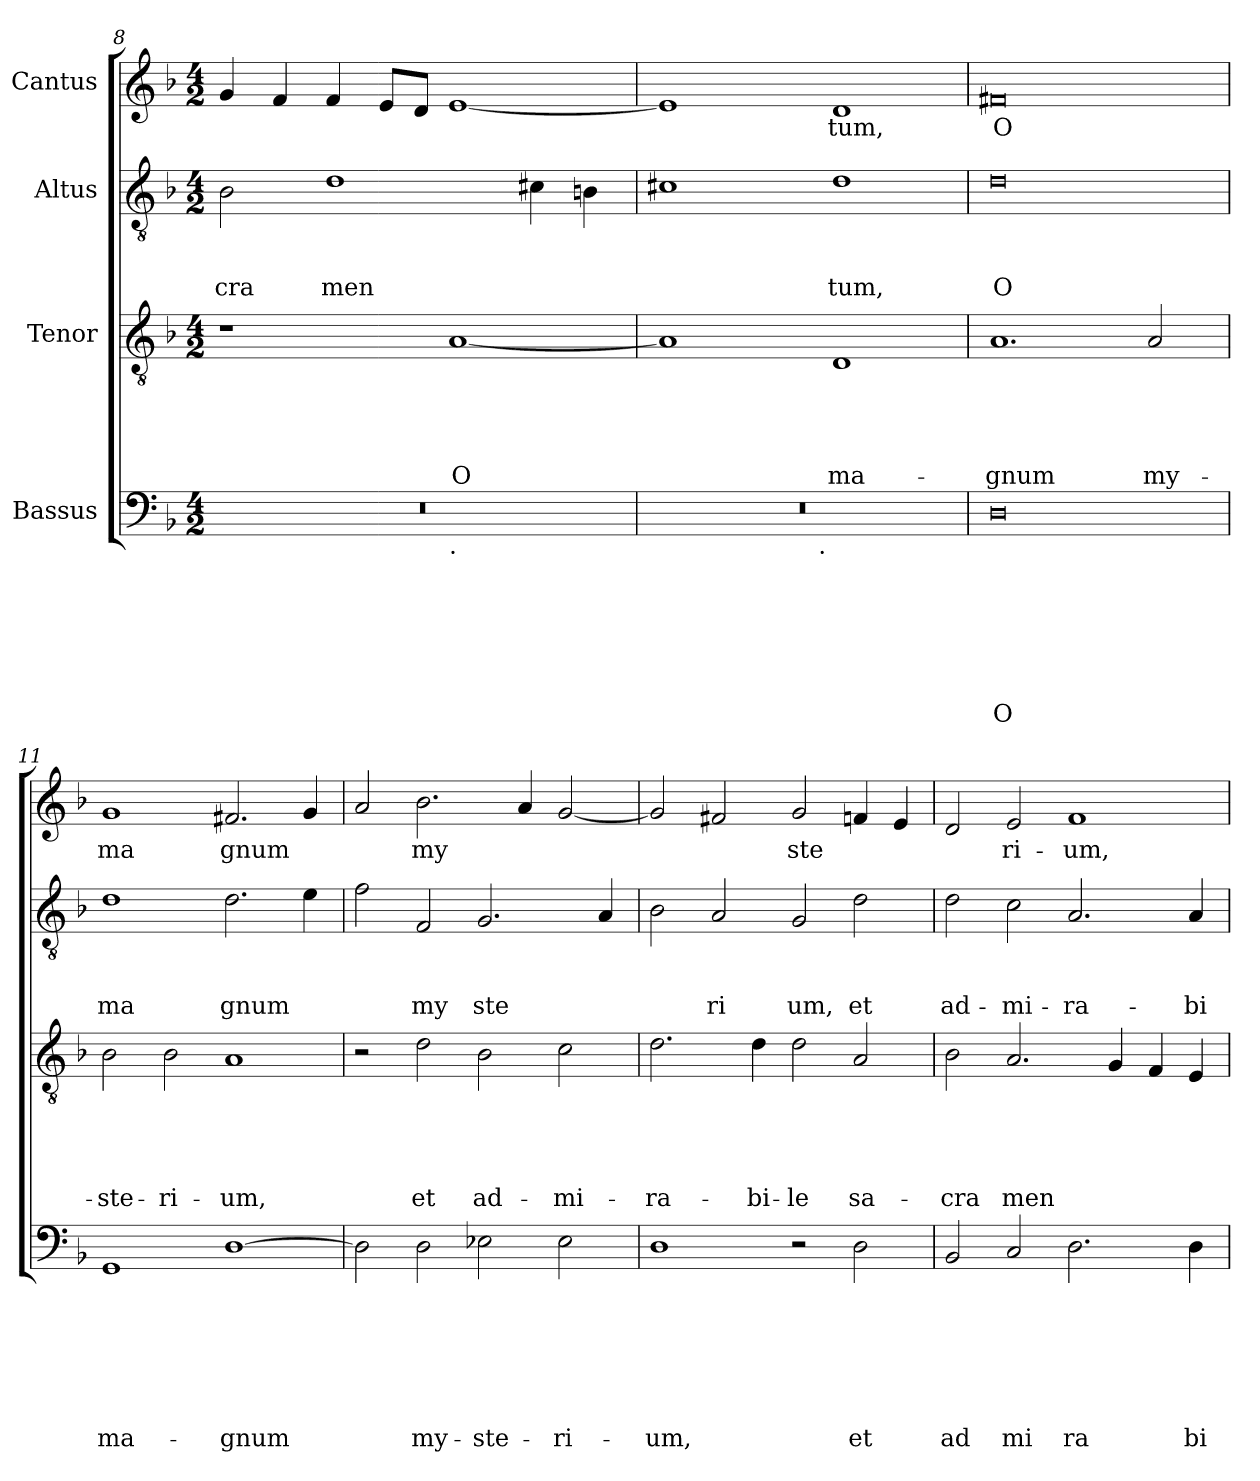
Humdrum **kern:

**kern	**text	**text	**text	**text	**text	**text	**text	**kern	**text	**text	**text	**text	**text	**kern	**text	**text	**text	**kern	**text
*part4	*part4	*part4	*part4	*part4	*part4	*part4	*part4	*part3	*part3	*part3	*part3	*part3	*part3	*part2	*part2	*part2	*part2	*part1	*part1
*staff4	*staff4	*staff4	*staff4	*staff4	*staff4	*staff4	*staff4	*staff3	*staff3	*staff3	*staff3	*staff3	*staff3	*staff2	*staff2	*staff2	*staff2	*staff1	*staff1
*I"Bassus	*	*	*	*	*	*	*	*I"Tenor	*	*	*	*	*	*I"Altus	*	*	*	*I"Cantus	*
*clefF4	*	*	*	*	*	*	*	*clefGv2	*	*	*	*	*	*clefGv2	*	*	*	*clefG2	*
*ITrd-3c-5	*	*	*	*	*	*	*	*	*	*	*	*	*	*ITrd-3c-5	*	*	*	*ITrd-3c-5	*
*k[b-e-]	*	*	*	*	*	*	*	*k[b-]	*	*	*	*	*	*k[b-e-]	*	*	*	*k[b-e-]	*
*B-:	*	*	*	*	*	*	*	*F:	*	*	*	*	*	*B-:	*	*	*	*B-:	*
*M4/2	*	*	*	*	*	*	*	*M4/2	*	*	*	*	*	*M4/2	*	*	*	*M4/2	*
=8	=8	=8	=8	=8	=8	=8	=8	=8	=8	=8	=8	=8	=8	=8	=8	=8	=8	=8	=8
!	!	!	!	!	!	!	!	!	!	!	!	!	!	!	!	!	!LO:LY:b	!	!
*^	*	*	*	*	*	*	*	*	*	*	*	*	*	*	*	*	*	*	*
0r	1ryy	.	.	.	.	.	.	.	1r	.	.	.	.	.	2e-\	.	.	cra	4cc/	.
.	.	.	.	.	.	.	.	.	.	.	.	.	.	.	.	.	.	.	4b-/	.
!	!	!	!	!	!	!	!	!	!	!	!	!	!	!	!	!	!	!LO:LY:b	!	!
.	.	.	.	.	.	.	.	.	.	.	.	.	.	.	1g	.	.	men	4b-/	.
.	.	.	.	.	.	.	.	.	.	.	.	.	.	.	.	.	.	.	8a/L	.
.	.	.	.	.	.	.	.	.	.	.	.	.	.	.	.	.	.	.	8g/J	.
!	!LO:TX:b:t=.	!	!	!	!	!	!	!	!	!	!	!	!	!	!	!	!	!	!	!
!	!	!	!	!	!	!	!	!	!	!	!	!	!	!LO:LY:b	!	!	!	!	!	!
.	1ryy	.	.	.	.	.	.	.	[<1A	.	.	.	.	O	.	.	.	.	[<1a	.
.	.	.	.	.	.	.	.	.	.	.	.	.	.	.	4f#X\	.	.	.	.	.
.	.	.	.	.	.	.	.	.	.	.	.	.	.	.	4en\	.	.	.	.	.
=9	=9	=9	=9	=9	=9	=9	=9	=9	=9	=9	=9	=9	=9	=9	=9	=9	=9	=9	=9	=9
0r	2ryy	.	.	.	.	.	.	.	1A]	.	.	.	.	.	1f#X	.	.	.	1a]	.
.	4...ryy	.	.	.	.	.	.	.	.	.	.	.	.	.	.	.	.	.	.	.
!	!LO:TX:b:t=.	!	!	!	!	!	!	!	!	!	!	!	!	!	!	!	!	!	!	!
.	1ryy	.	.	.	.	.	.	.	.	.	.	.	.	.	.	.	.	.	.	.
!	!	!	!	!	!	!	!	!	!	!	!	!	!	!LO:LY:b	!	!	!	!LO:LY:b	!	!LO:LY:b
.	.	.	.	.	.	.	.	.	1D	.	.	.	.	ma-	1g	.	.	tum,	1g	-tum,
.	32ryy	.	.	.	.	.	.	.	.	.	.	.	.	.	.	.	.	.	.	.
=10	=10	=10	=10	=10	=10	=10	=10	=10	=10	=10	=10	=10	=10	=10	=10	=10	=10	=10	=10	=10
!	!	!	!	!	!	!	!	!LO:LY:b	!	!	!	!	!	!LO:LY:b	!	!	!	!LO:LY:b	!	!LO:LY:b
*v	*v	*	*	*	*	*	*	*	*	*	*	*	*	*	*	*	*	*	*	*
0G	.	.	.	.	.	.	O	1.A	.	.	.	.	-gnum	0g	.	.	O	0bn	O
!	!	!	!	!	!	!	!	!	!	!	!	!	!LO:LY:b	!	!	!	!	!	!
.	.	.	.	.	.	.	.	2A/	.	.	.	.	my-	.	.	.	.	.	.
=11	=11	=11	=11	=11	=11	=11	=11	=11	=11	=11	=11	=11	=11	=11	=11	=11	=11	=11	=11
!	!	!	!	!	!	!	!LO:LY:b	!	!	!	!	!	!LO:LY:b	!	!	!	!LO:LY:b	!	!LO:LY:b
1C	.	.	.	.	.	.	ma-	2B-\	.	.	.	.	-ste-	1g	.	.	ma	1cc	ma
!	!	!	!	!	!	!	!	!	!	!	!	!	!LO:LY:b	!	!	!	!	!	!
.	.	.	.	.	.	.	.	2B-\	.	.	.	.	-ri-	.	.	.	.	.	.
!	!	!	!	!	!	!	!LO:LY:b	!	!	!	!	!	!LO:LY:b	!	!	!	!LO:LY:b	!	!LO:LY:b
[>1G	.	.	.	.	.	.	-gnum	1A	.	.	.	.	-um,	2.g\	.	.	gnum	2.bn/	gnum
.	.	.	.	.	.	.	.	.	.	.	.	.	.	4a\	.	.	.	4cc/	.
=12	=12	=12	=12	=12	=12	=12	=12	=12	=12	=12	=12	=12	=12	=12	=12	=12	=12	=12	=12
2G\]	.	.	.	.	.	.	.	2r	.	.	.	.	.	2b-\	.	.	.	2dd/	.
!	!	!	!	!	!	!	!LO:LY:b	!	!	!	!	!	!LO:LY:b	!	!	!	!LO:LY:b	!	!LO:LY:b
2G\	.	.	.	.	.	.	my-	2d\	.	.	.	.	et	2B-/	.	.	my	2.ee-\	my
!	!	!	!	!	!	!	!LO:LY:b	!	!	!	!	!	!LO:LY:b	!	!	!	!LO:LY:b	!	!
2A-X\	.	.	.	.	.	.	-ste-	2B-\	.	.	.	.	ad-	2.c/	.	.	ste	.	.
.	.	.	.	.	.	.	.	.	.	.	.	.	.	.	.	.	.	4dd/	.
!	!	!	!	!	!	!	!LO:LY:b	!	!	!	!	!	!LO:LY:b	!	!	!	!	!	!
2A-\	.	.	.	.	.	.	-ri-	2c\	.	.	.	.	-mi-	.	.	.	.	[<2cc/	.
.	.	.	.	.	.	.	.	.	.	.	.	.	.	4d/	.	.	.	.	.
=13	=13	=13	=13	=13	=13	=13	=13	=13	=13	=13	=13	=13	=13	=13	=13	=13	=13	=13	=13
!	!	!	!	!	!	!	!LO:LY:b	!	!	!	!	!	!LO:LY:b	!	!	!	!	!	!
1G	.	.	.	.	.	.	-um,	2.d\	.	.	.	.	-ra-	2e-\	.	.	.	2cc/]	.
!	!	!	!	!	!	!	!	!	!	!	!	!	!	!	!	!	!LO:LY:b	!	!
.	.	.	.	.	.	.	.	.	.	.	.	.	.	2d/	.	.	ri	2bn/	.
!	!	!	!	!	!	!	!	!	!	!	!	!	!LO:LY:b	!	!	!	!	!	!
.	.	.	.	.	.	.	.	4d\	.	.	.	.	-bi-	.	.	.	.	.	.
!	!	!	!	!	!	!	!	!	!	!	!	!	!LO:LY:b	!	!	!	!LO:LY:b	!	!LO:LY:b
2r	.	.	.	.	.	.	.	2d\	.	.	.	.	-le	2c/	.	.	um,	2cc/	ste
!	!	!	!	!	!	!	!LO:LY:b	!	!	!	!	!	!LO:LY:b	!	!	!	!LO:LY:b	!	!
2G\	.	.	.	.	.	.	et	2A/	.	.	.	.	sa-	2g\	.	.	et	4b-X/	.
.	.	.	.	.	.	.	.	.	.	.	.	.	.	.	.	.	.	4a/	.
!!LO:LB:g=z
=14	=14	=14	=14	=14	=14	=14	=14	=14	=14	=14	=14	=14	=14	=14	=14	=14	=14	=14	=14
!	!	!	!	!	!	!	!LO:LY:b	!	!	!	!	!	!LO:LY:b	!	!	!	!LO:LY:b	!	!
2E-/	.	.	.	.	.	.	ad	2B-\	.	.	.	.	-cra	2g\	.	.	ad-	2g/	.
!	!	!	!	!	!	!	!LO:LY:b	!	!	!	!	!	!LO:LY:b	!	!	!	!LO:LY:b	!	!LO:LY:b
2F/	.	.	.	.	.	.	mi	2.A/	.	.	.	.	men	2f\	.	.	-mi-	2a/	ri-
!	!	!	!	!	!	!	!LO:LY:b	!	!	!	!	!	!	!	!	!	!LO:LY:b	!	!LO:LY:b
2.G\	.	.	.	.	.	.	ra	.	.	.	.	.	.	2.d/	.	.	-ra-	1b-	-um,
.	.	.	.	.	.	.	.	4G/	.	.	.	.	.	.	.	.	.	.	.
.	.	.	.	.	.	.	.	4F/	.	.	.	.	.	.	.	.	.	.	.
!	!	!	!	!	!	!	!LO:LY:b	!	!	!	!	!	!	!	!	!	!LO:LY:b	!	!
4G\	.	.	.	.	.	.	bi	4E/	.	.	.	.	.	4d/	.	.	-bi-	.	.
=	=	=	=	=	=	=	=	=	=	=	=	=	=	=	=	=	=	=	=
*-	*-	*-	*-	*-	*-	*-	*-	*-	*-	*-	*-	*-	*-	*-	*-	*-	*-	*-	*-
